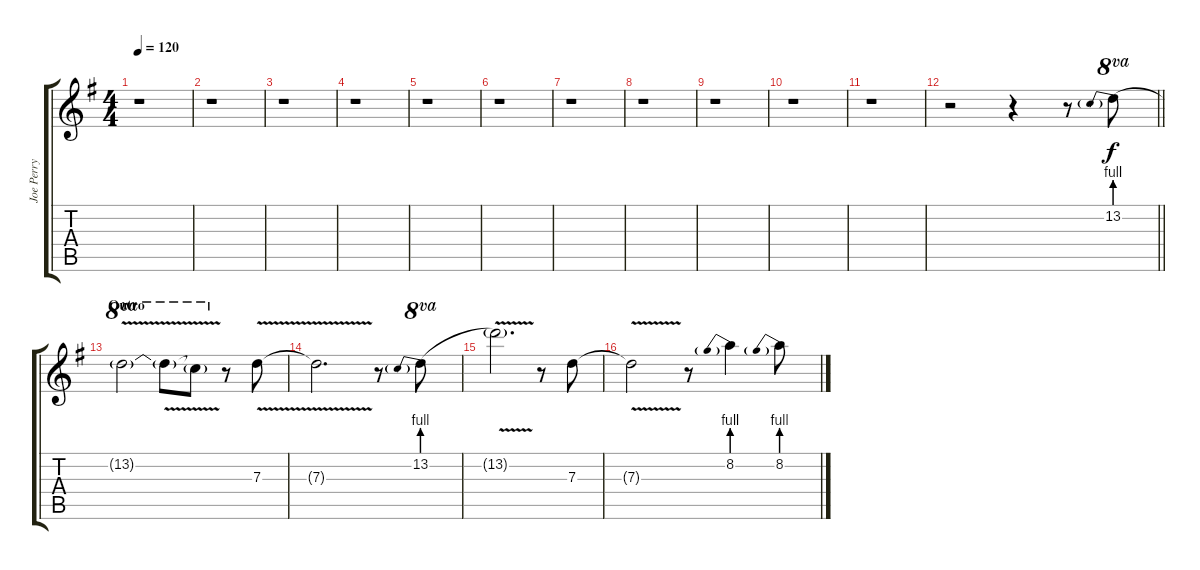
\track ("Joe Perry" "Joe Perry") {instrument distortionguitar}
\staff {score tabs}
\tuning (E4 B3 G3 D3 A2 E2) {hide}
\ts (4 4)
\tempo 120
\clef g2
\ks g
r.1{dy f} |
r.1 |
r.1 |
r.1 |
r.1 |
r.1 |
r.1 |
r.1 |
r.1 |
r.1 |
r.1 |
\barLineRight lightlight
r.2 r.4 r.8 13.2{be (prebend 0 4 60 4)}.8{ot 8va} |
\section ("" "Outro")
13.2{v t}.2{ot 8va} 13.2{v t}.8{ot 8va} 13.2{t}.8{ot 8va} r.8 7.3{v}.8 |
7.3{v t}.2{d} r.8 13.2{be (prebend 0 4 60 4)}.8{ot 8va} |
13.2{v t}.2{d} r.8 7.3.8 |
7.3{v t}.2 r.8 8.2{be (prebend 0 4 60 4)}.4 8.2{be (prebend 0 4 60 4)}.8
